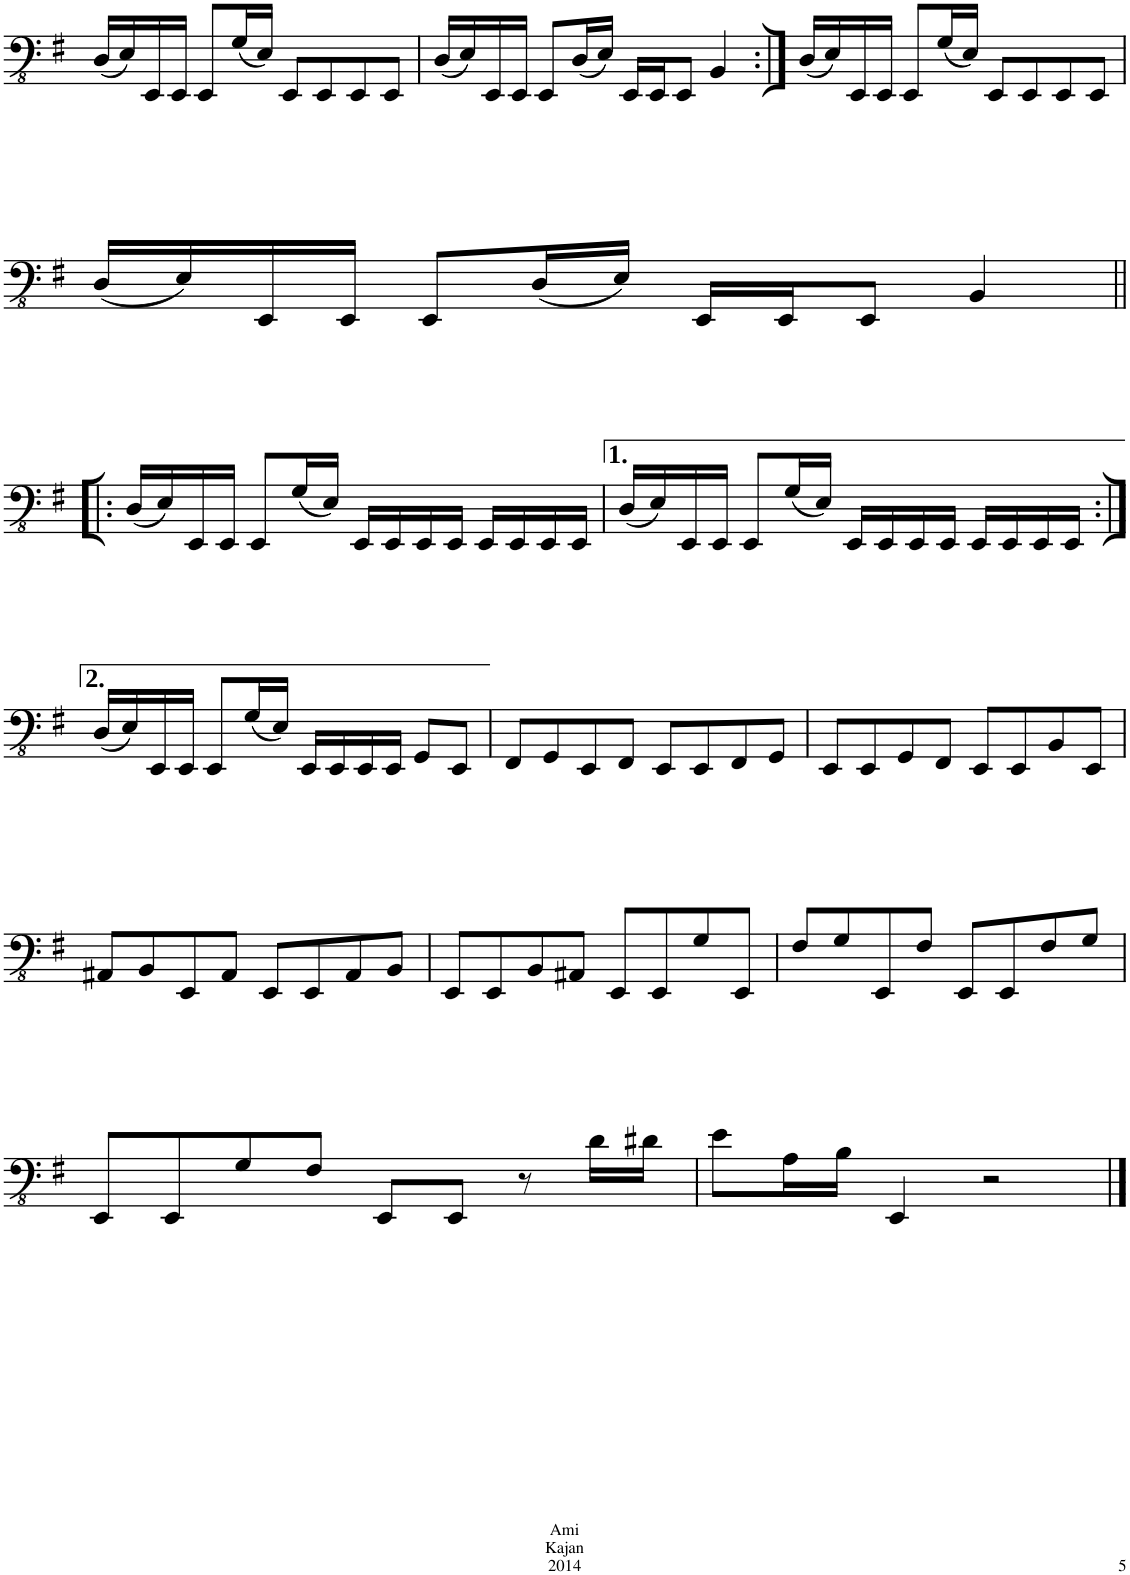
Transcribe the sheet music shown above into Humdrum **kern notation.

**kern
*part1
*staff1
*I"Fretless Electric Bass
!!LO:PB:g=z
*clefFv4
*k[f#]
*M4/4
=113
(16DD/LL
16EE/)
16EEE/
16EEE/JJ
8EEE/L
(16GG/L
16EE/JJ)
8EEE/L
8EEE/
8EEE/
8EEE/J
=114
(16DD/LL
16EE/)
16EEE/
16EEE/JJ
8EEE/L
(16DD/L
16EE/JJ)
16EEE/LL
16EEE/J
8EEE/J
4BBB/
=115:|!
(16DD/LL
16EE/)
16EEE/
16EEE/JJ
8EEE/L
(16GG/L
16EE/JJ)
8EEE/L
8EEE/
8EEE/
8EEE/J
!!LO:LB:g=z
=116
(16DD/LL
16EE/)
16EEE/
16EEE/JJ
8EEE/L
(16DD/L
16EE/JJ)
16EEE/LL
16EEE/J
8EEE/J
4BBB/
!!LO:LB:g=z
=117!|:
(16DD/LL
16EE/)
16EEE/
16EEE/JJ
8EEE/L
(16GG/L
16EE/JJ)
16EEE/LL
16EEE/
16EEE/
16EEE/JJ
16EEE/LL
16EEE/
16EEE/
16EEE/JJ
=118
(16DD/LL
16EE/)
16EEE/
16EEE/JJ
8EEE/L
(16GG/L
16EE/JJ)
16EEE/LL
16EEE/
16EEE/
16EEE/JJ
16EEE/LL
16EEE/
16EEE/
16EEE/JJ
!!LO:LB:g=z
=119:|!
(16DD/LL
16EE/)
16EEE/
16EEE/JJ
8EEE/L
(16GG/L
16EE/JJ)
16EEE/LL
16EEE/
16EEE/
16EEE/JJ
8GGG/L
8EEE/J
=120
8FFF#/L
8GGG/
8EEE/
8FFF#/J
8EEE/L
8EEE/
8FFF#/
8GGG/J
=121
8EEE/L
8EEE/
8GGG/
8FFF#/J
8EEE/L
8EEE/
8BBB/
8EEE/J
!!LO:LB:g=z
=122
8AAA#X/L
8BBB/
8EEE/
8AAA#/J
8EEE/L
8EEE/
8AAA#/
8BBB/J
=123
8EEE/L
8EEE/
8BBB/
8AAA#X/J
8EEE/L
8EEE/
8GG/
8EEE/J
=124
8FF#/L
8GG/
8EEE/
8FF#/J
8EEE/L
8EEE/
8FF#/
8GG/J
!!LO:LB:g=z
=125
8EEE/L
8EEE/
8GG/
8FF#/J
8EEE/L
8EEE/J
8r
16D\LL
16D#X\JJ
=126
8E\L
16AA\L
16BB\JJ
4EEE/
2r
==
*-
